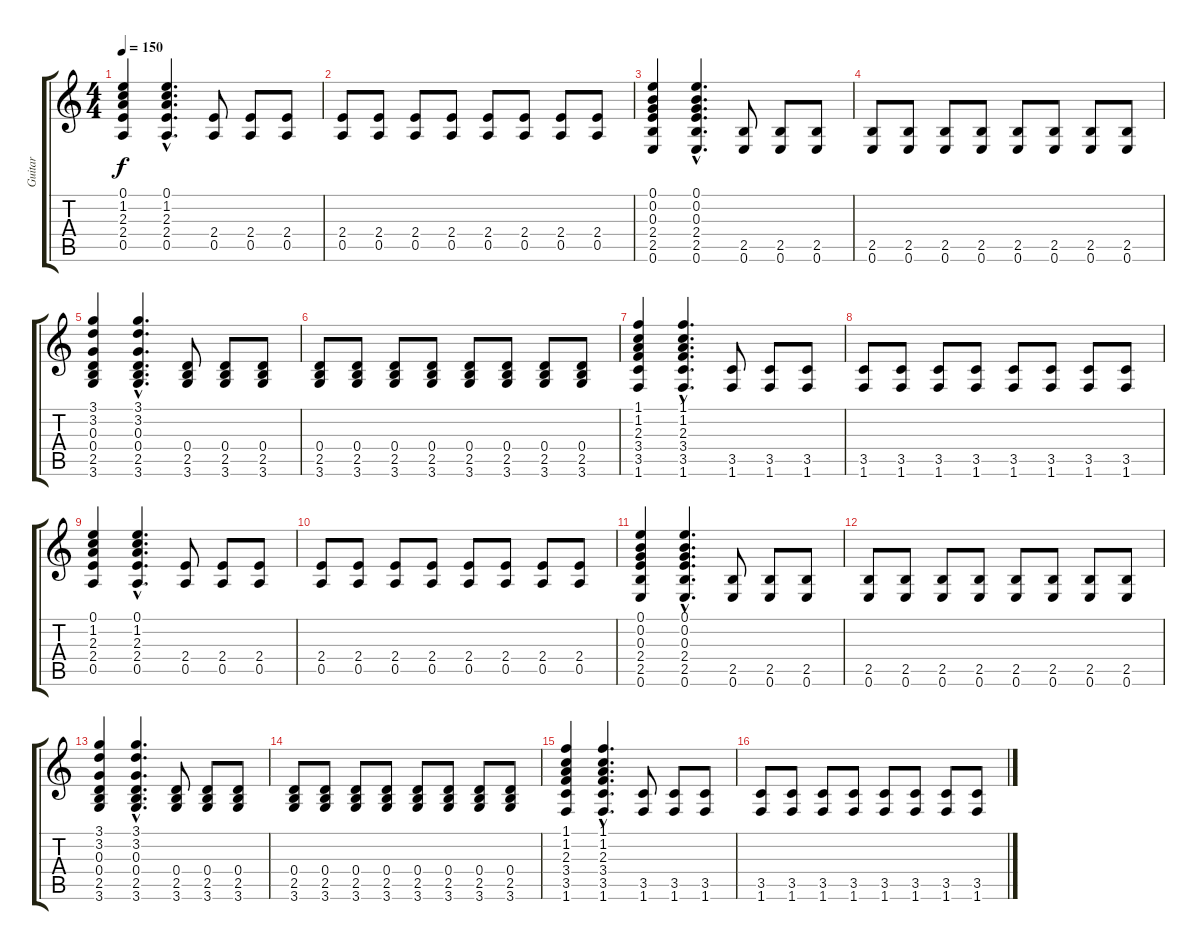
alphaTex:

\track ("Guitar" "Guitar") {instrument distortionguitar}
\staff {score tabs}
\tuning (E4 B3 G3 D3 A2 E2) {hide}
\ts (4 4)
\tempo 150
\clef g2
\ks c
(0.1 1.2 2.3 2.4 0.5).4{dy f instrument distortionguitar} (0.1{hac} 1.2{hac} 2.3{hac} 2.4{hac} 0.5{hac}).4{d} (2.4 0.5).8 (2.4 0.5).8 (2.4 0.5).8 |
(2.4 0.5).8 (2.4 0.5).8 (2.4 0.5).8 (2.4 0.5).8 (2.4 0.5).8 (2.4 0.5).8 (2.4 0.5).8 (2.4 0.5).8 |
(0.1 0.2 0.3 2.4 2.5 0.6).4 (0.1{hac} 0.2{hac} 0.3{hac} 2.4{hac} 2.5{hac} 0.6{hac}).4{d} (2.5 0.6).8 (2.5 0.6).8 (2.5 0.6).8 |
(2.5 0.6).8 (2.5 0.6).8 (2.5 0.6).8 (2.5 0.6).8 (2.5 0.6).8 (2.5 0.6).8 (2.5 0.6).8 (2.5 0.6).8 |
(3.1 3.2 0.3 0.4 2.5 3.6).4 (3.1{hac} 3.2{hac} 0.3{hac} 0.4{hac} 2.5{hac} 3.6{hac}).4{d} (0.4 2.5 3.6).8 (0.4 2.5 3.6).8 (0.4 2.5 3.6).8 |
(0.4 2.5 3.6).8 (0.4 2.5 3.6).8 (0.4 2.5 3.6).8 (0.4 2.5 3.6).8 (0.4 2.5 3.6).8 (0.4 2.5 3.6).8 (0.4 2.5 3.6).8 (0.4 2.5 3.6).8 |
(1.1 1.2 2.3 3.4 3.5 1.6).4 (1.1{hac} 1.2{hac} 2.3{hac} 3.4{hac} 3.5{hac} 1.6{hac}).4{d} (3.5 1.6).8 (3.5 1.6).8 (3.5 1.6).8 |
(3.5 1.6).8 (3.5 1.6).8 (3.5 1.6).8 (3.5 1.6).8 (3.5 1.6).8 (3.5 1.6).8 (3.5 1.6).8 (3.5 1.6).8 |
(0.1 1.2 2.3 2.4 0.5).4 (0.1{hac} 1.2{hac} 2.3{hac} 2.4{hac} 0.5{hac}).4{d} (2.4 0.5).8 (2.4 0.5).8 (2.4 0.5).8 |
(2.4 0.5).8 (2.4 0.5).8 (2.4 0.5).8 (2.4 0.5).8 (2.4 0.5).8 (2.4 0.5).8 (2.4 0.5).8 (2.4 0.5).8 |
(0.1 0.2 0.3 2.4 2.5 0.6).4 (0.1{hac} 0.2{hac} 0.3{hac} 2.4{hac} 2.5{hac} 0.6{hac}).4{d} (2.5 0.6).8 (2.5 0.6).8 (2.5 0.6).8 |
(2.5 0.6).8 (2.5 0.6).8 (2.5 0.6).8 (2.5 0.6).8 (2.5 0.6).8 (2.5 0.6).8 (2.5 0.6).8 (2.5 0.6).8 |
(3.1 3.2 0.3 0.4 2.5 3.6).4 (3.1{hac} 3.2{hac} 0.3{hac} 0.4{hac} 2.5{hac} 3.6{hac}).4{d} (0.4 2.5 3.6).8 (0.4 2.5 3.6).8 (0.4 2.5 3.6).8 |
(0.4 2.5 3.6).8 (0.4 2.5 3.6).8 (0.4 2.5 3.6).8 (0.4 2.5 3.6).8 (0.4 2.5 3.6).8 (0.4 2.5 3.6).8 (0.4 2.5 3.6).8 (0.4 2.5 3.6).8 |
(1.1 1.2 2.3 3.4 3.5 1.6).4 (1.1{hac} 1.2{hac} 2.3{hac} 3.4{hac} 3.5{hac} 1.6{hac}).4{d} (3.5 1.6).8 (3.5 1.6).8 (3.5 1.6).8 |
(3.5 1.6).8 (3.5 1.6).8 (3.5 1.6).8 (3.5 1.6).8 (3.5 1.6).8 (3.5 1.6).8 (3.5 1.6).8 (3.5 1.6).8
